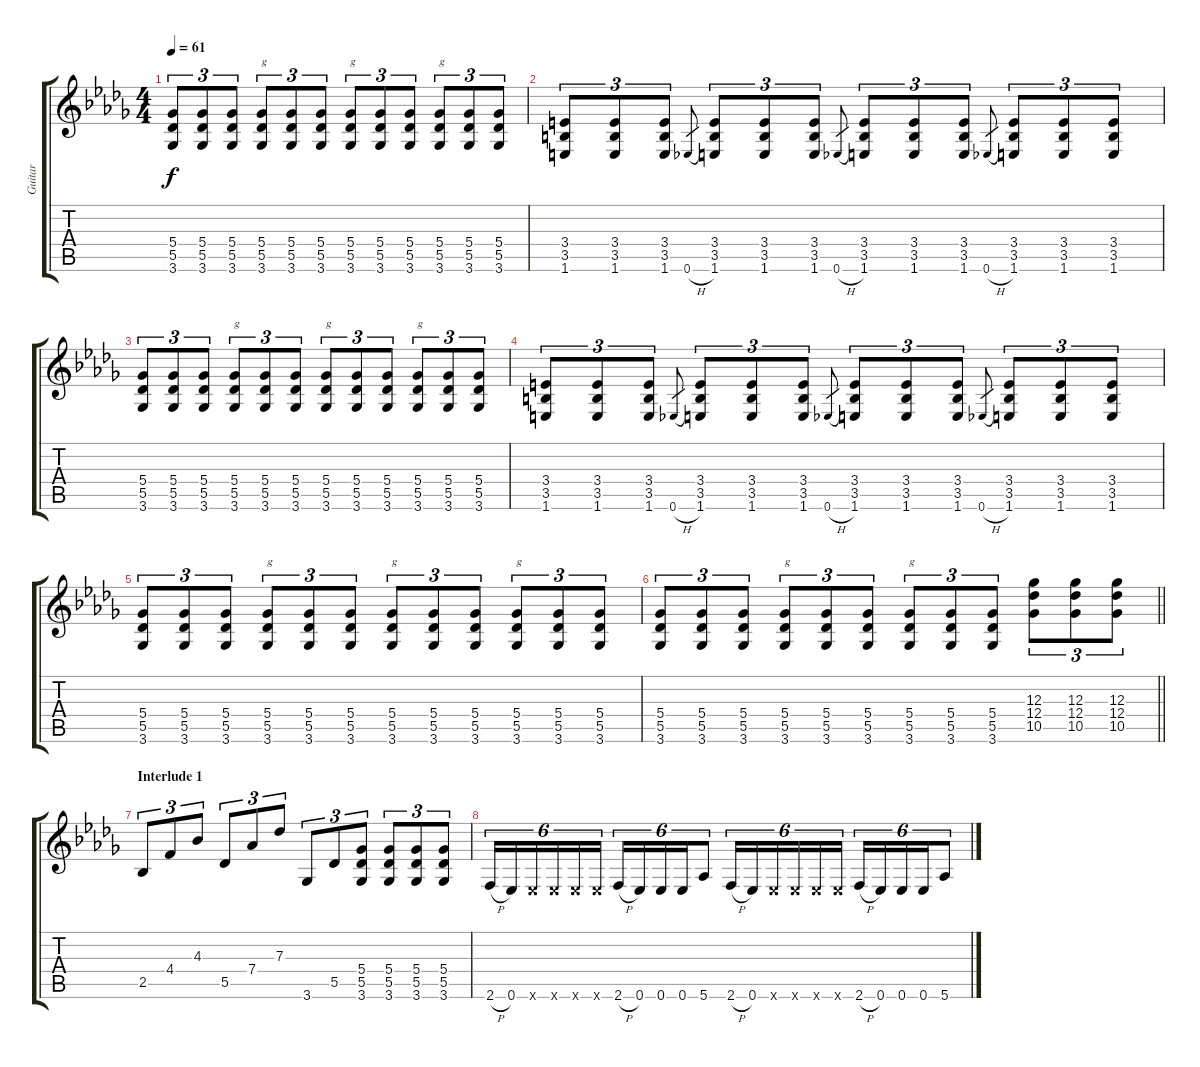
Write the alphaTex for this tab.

\track ("Guitar" "Guitar") {instrument electricguitarjazz}
\staff {score tabs}
\tuning (Eb4 Bb3 Gb3 Db3 Ab2 Eb2) {hide}
\ts (4 4)
\tempo 61
\clef g2
\ks bbminor
(5.4 5.5 3.6).8{tu (3 2) dy f} (5.4 5.5 3.6).8{tu (3 2)} (5.4 5.5 3.6).8{tu (3 2)} (5.4 5.5 3.6).8{tu (3 2) txt "g"} (5.4 5.5 3.6).8{tu (3 2)} (5.4 5.5 3.6).8{tu (3 2)} (5.4 5.5 3.6).8{tu (3 2) txt "g"} (5.4 5.5 3.6).8{tu (3 2)} (5.4 5.5 3.6).8{tu (3 2)} (5.4 5.5 3.6).8{tu (3 2) txt "g"} (5.4 5.5 3.6).8{tu (3 2)} (5.4 5.5 3.6).8{tu (3 2)} |
(3.4 3.5 1.6).8{tu (3 2)} (3.4 3.5 1.6).8{tu (3 2)} (3.4 3.5 1.6).8{tu (3 2)} 0.6{h}.8{gr} (3.4 3.5 1.6).8{tu (3 2)} (3.4 3.5 1.6).8{tu (3 2)} (3.4 3.5 1.6).8{tu (3 2)} 0.6{h}.8{gr} (3.4 3.5 1.6).8{tu (3 2)} (3.4 3.5 1.6).8{tu (3 2)} (3.4 3.5 1.6).8{tu (3 2)} 0.6{h}.8{gr} (3.4 3.5 1.6).8{tu (3 2)} (3.4 3.5 1.6).8{tu (3 2)} (3.4 3.5 1.6).8{tu (3 2)} |
(5.4 5.5 3.6).8{tu (3 2)} (5.4 5.5 3.6).8{tu (3 2)} (5.4 5.5 3.6).8{tu (3 2)} (5.4 5.5 3.6).8{tu (3 2) txt "g"} (5.4 5.5 3.6).8{tu (3 2)} (5.4 5.5 3.6).8{tu (3 2)} (5.4 5.5 3.6).8{tu (3 2) txt "g"} (5.4 5.5 3.6).8{tu (3 2)} (5.4 5.5 3.6).8{tu (3 2)} (5.4 5.5 3.6).8{tu (3 2) txt "g"} (5.4 5.5 3.6).8{tu (3 2)} (5.4 5.5 3.6).8{tu (3 2)} |
(3.4 3.5 1.6).8{tu (3 2)} (3.4 3.5 1.6).8{tu (3 2)} (3.4 3.5 1.6).8{tu (3 2)} 0.6{h}.8{gr} (3.4 3.5 1.6).8{tu (3 2)} (3.4 3.5 1.6).8{tu (3 2)} (3.4 3.5 1.6).8{tu (3 2)} 0.6{h}.8{gr} (3.4 3.5 1.6).8{tu (3 2)} (3.4 3.5 1.6).8{tu (3 2)} (3.4 3.5 1.6).8{tu (3 2)} 0.6{h}.8{gr} (3.4 3.5 1.6).8{tu (3 2)} (3.4 3.5 1.6).8{tu (3 2)} (3.4 3.5 1.6).8{tu (3 2)} |
(5.4 5.5 3.6).8{tu (3 2)} (5.4 5.5 3.6).8{tu (3 2)} (5.4 5.5 3.6).8{tu (3 2)} (5.4 5.5 3.6).8{tu (3 2) txt "g"} (5.4 5.5 3.6).8{tu (3 2)} (5.4 5.5 3.6).8{tu (3 2)} (5.4 5.5 3.6).8{tu (3 2) txt "g"} (5.4 5.5 3.6).8{tu (3 2)} (5.4 5.5 3.6).8{tu (3 2)} (5.4 5.5 3.6).8{tu (3 2) txt "g"} (5.4 5.5 3.6).8{tu (3 2)} (5.4 5.5 3.6).8{tu (3 2)} |
\barLineRight lightlight
(5.4 5.5 3.6).8{tu (3 2)} (5.4 5.5 3.6).8{tu (3 2)} (5.4 5.5 3.6).8{tu (3 2)} (5.4 5.5 3.6).8{tu (3 2) txt "g"} (5.4 5.5 3.6).8{tu (3 2)} (5.4 5.5 3.6).8{tu (3 2)} (5.4 5.5 3.6).8{tu (3 2) txt "g"} (5.4 5.5 3.6).8{tu (3 2)} (5.4 5.5 3.6).8{tu (3 2)} (12.3 12.4 10.5).8{tu (3 2)} (12.3 12.4 10.5).8{tu (3 2)} (12.3 12.4 10.5).8{tu (3 2)} |
\section ("" "Interlude 1")
2.5.8{tu (3 2)} 4.4.8{tu (3 2)} 4.3.8{tu (3 2)} 5.5.8{tu (3 2)} 7.4.8{tu (3 2)} 7.3.8{tu (3 2)} 3.6.8{tu (3 2)} 5.5.8{tu (3 2)} (5.4 5.5 3.6).8{tu (3 2)} (5.4 5.5 3.6).8{tu (3 2)} (5.4 5.5 3.6).8{tu (3 2)} (5.4 5.5 3.6).8{tu (3 2)} |
2.6{h}.16{tu (6 4)} 0.6.16{tu (6 4)} 0.6{x}.16{tu (6 4)} 0.6{x}.16{tu (6 4)} 0.6{x}.16{tu (6 4)} 0.6{x}.16{tu (6 4)} 2.6{h}.16{tu (6 4)} 0.6.16{tu (6 4)} 0.6.16{tu (6 4)} 0.6.16{tu (6 4)} 5.6.8{tu (6 4)} 2.6{h}.16{tu (6 4)} 0.6.16{tu (6 4)} 0.6{x}.16{tu (6 4)} 0.6{x}.16{tu (6 4)} 0.6{x}.16{tu (6 4)} 0.6{x}.16{tu (6 4)} 2.6{h}.16{tu (6 4)} 0.6.16{tu (6 4)} 0.6.16{tu (6 4)} 0.6.16{tu (6 4)} 5.6.8{tu (6 4)}
